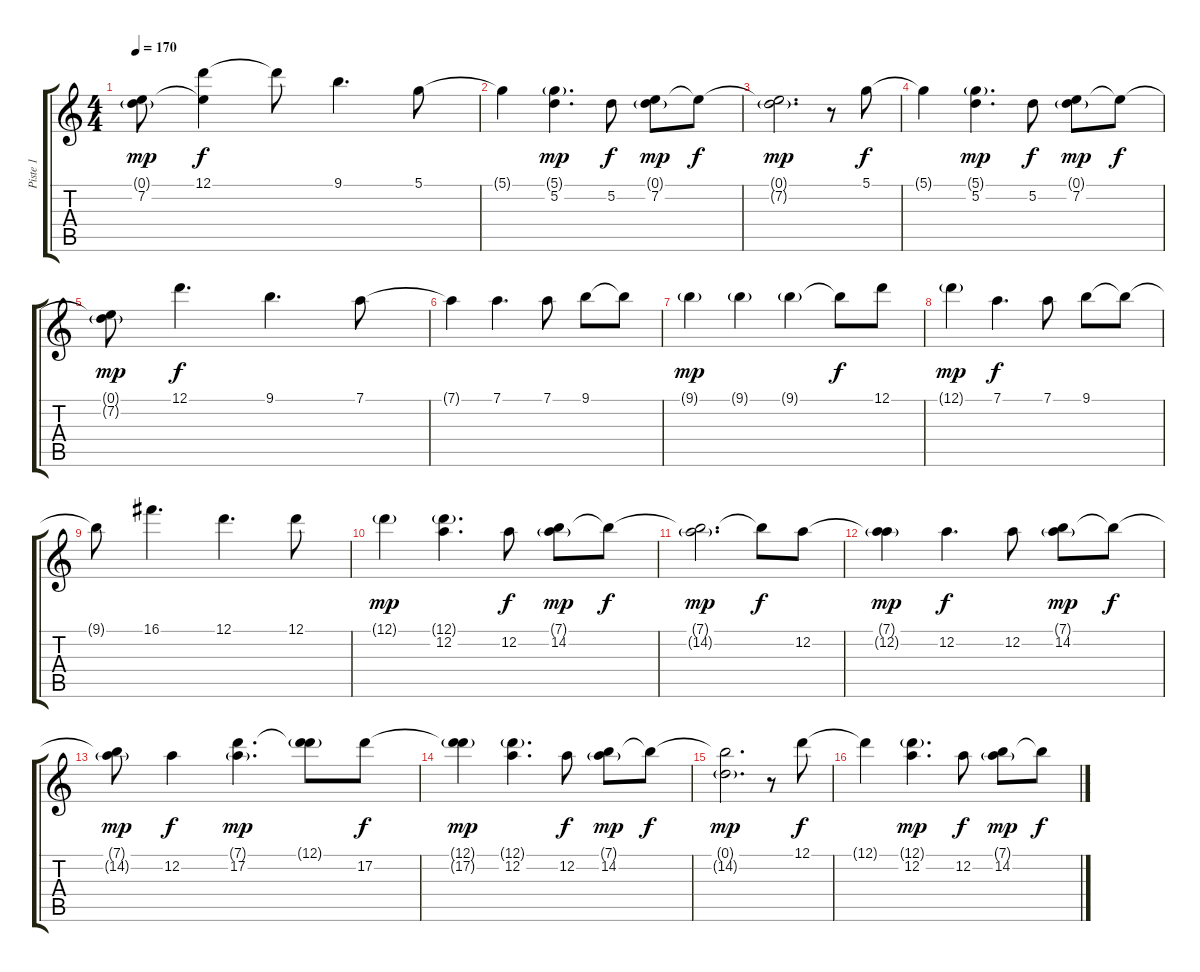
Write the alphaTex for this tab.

\track ("Piste 1" "Piste 1") {instrument distortionguitar}
\staff {score tabs}
\tuning (D4 A3 F3 C3 G2 C2) {hide}
\ts (4 4)
\tempo 170
\clef g2
\ks c
(0.1{g} 7.2{t}).8{dy mp} (12.1 7.2{t}).4{dy f} 12.1{t}.8 9.1.4{d} 5.1.8 |
5.1{t}.4 (5.1{g} 5.2).4{d dy mp} 5.2.8{dy f} (0.1{g} 7.2).8{dy mp} 7.2{t}.8{dy f} |
(0.1{g} 7.2{t}).2{d dy mp} r.8 5.1.8{dy f} |
5.1{t}.4 (5.1{g} 5.2).4{d dy mp} 5.2.8{dy f} (0.1{g} 7.2).8{dy mp} 7.2{t}.8{dy f} |
(0.1{g} 7.2{t}).8{dy mp} 12.1.4{d dy f} 9.1.4{d} 7.1.8 |
7.1{t}.4 7.1.4{d} 7.1.8 9.1.8 9.1{t}.8 |
9.1{g}.4{dy mp} 9.1{g}.4 9.1{g}.4 9.1{t}.8{dy f} 12.1.8 |
12.1{g}.4{dy mp} 7.1.4{d dy f} 7.1.8 9.1.8 9.1{t}.8 |
9.1{t}.8 16.1.4{d} 12.1.4{d} 12.1.8 |
12.1{g}.4{dy mp} (12.1{g} 12.2).4{d} 12.2.8{dy f} (7.1{g} 14.2).8{dy mp} 14.2{t}.8{dy f} |
(7.1{g} 14.2{t}).2{d dy mp} 14.2{t}.8{dy f} 12.2.8 |
(7.1{g} 12.2{t}).4{dy mp} 12.2.4{d dy f} 12.2.8 (7.1{g} 14.2).8{dy mp} 14.2{t}.8{dy f} |
(7.1{g} 14.2{t}).8{dy mp} 12.2.4{dy f} (7.1{g} 17.2).4{d dy mp} (12.1{g} 17.2{t}).8 17.2.8{dy f} |
(12.1{g} 17.2{t}).4{dy mp} (12.1{g} 12.2).4{d} 12.2.8{dy f} (7.1{g} 14.2).8{dy mp} 14.2{t}.8{dy f} |
(0.1{g} 14.2{t}).2{d dy mp} r.8 12.1.8{dy f} |
12.1{t}.4 (12.1{g} 12.2).4{d dy mp} 12.2.8{dy f} (7.1{g} 14.2).8{dy mp} 14.2{t}.8{dy f}
